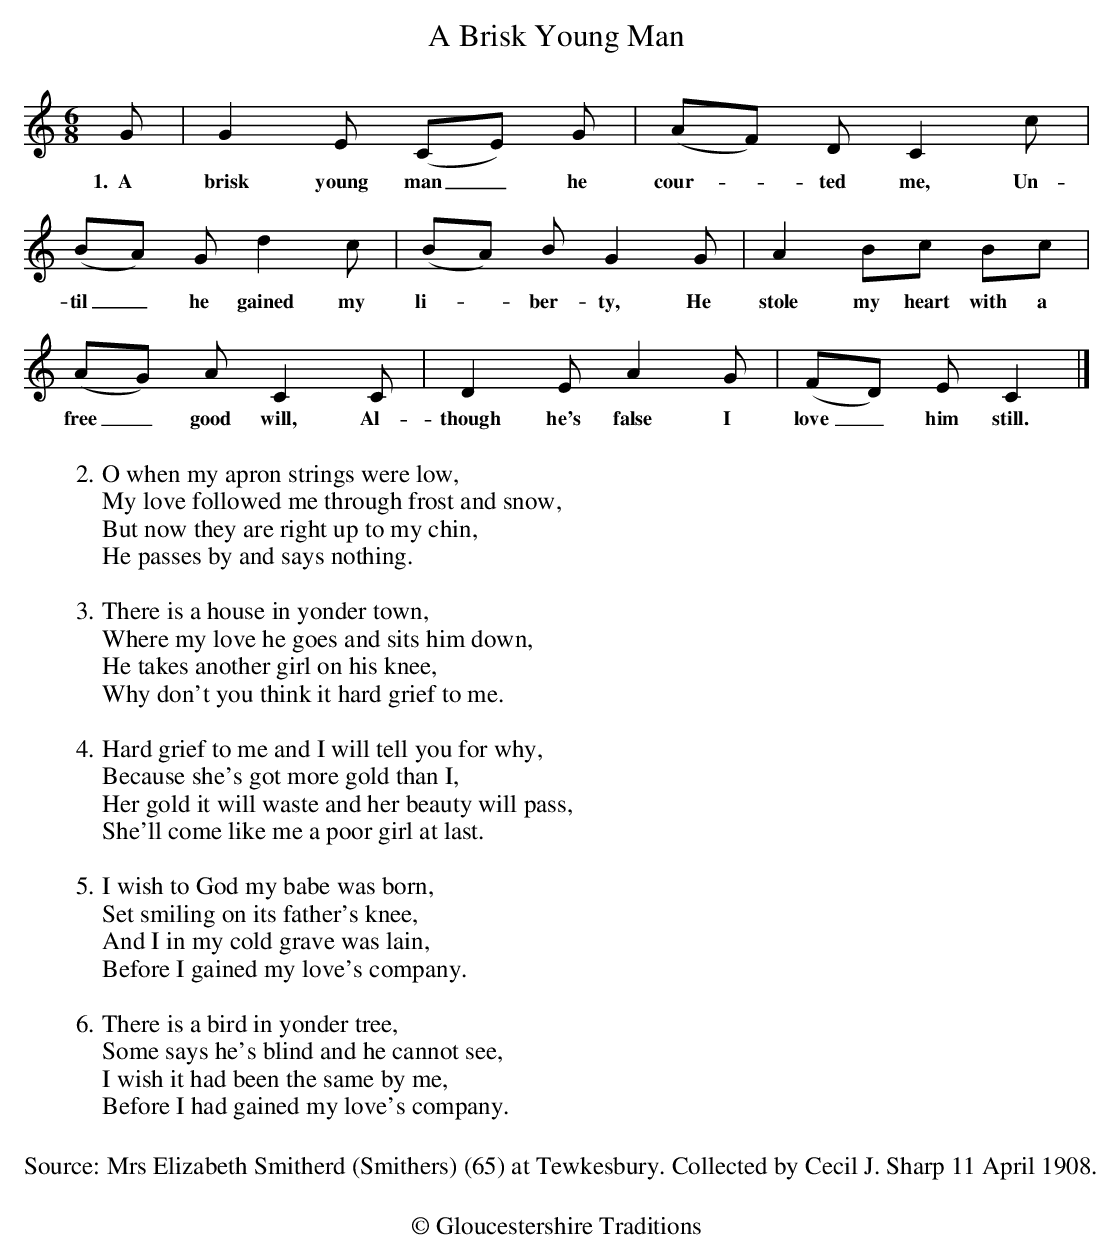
X:1
T:Brisk Young Man, A
M:6/8
L:1/8
K:Cmaj
G | G2E (CE) G | (AF) DC2c |
w:1.~~A brisk young man_ he cour--ted me, Un-
(BA) G d2c | (BA) B G2G | A2Bc Bc |
w:til_ he gained my li--ber-ty, He stole my heart with a
(AG) A C2C | D2E A2G | (FD) EC2 |]
w:free_ good will, Al-though he's false I love_ him still.
w:~~
W:2. O when my apron strings were low,
W:My love followed me through frost and snow,
W:But now they are right up to my chin,
W:He passes by and says nothing.
W:
W:3. There is a house in yonder town,
W:Where my love he goes and sits him down,
W:He takes another girl on his knee,
W:Why don't you think it hard grief to me.
W:
W:4. Hard grief to me and I will tell you for why,
W:Because she's got more gold than I,
W:Her gold it will waste and her beauty will pass,
W:She'll come like me a poor girl at last.
W:
W:5. I wish to God my babe was born,
W:Set smiling on its father's knee,
W:And I in my cold grave was lain,
W:Before I gained my love's company.
W:
W:6. There is a bird in yonder tree,
W:Some says he's blind and he cannot see,
W:I wish it had been the same by me,
W:Before I had gained my love's company.
W:
